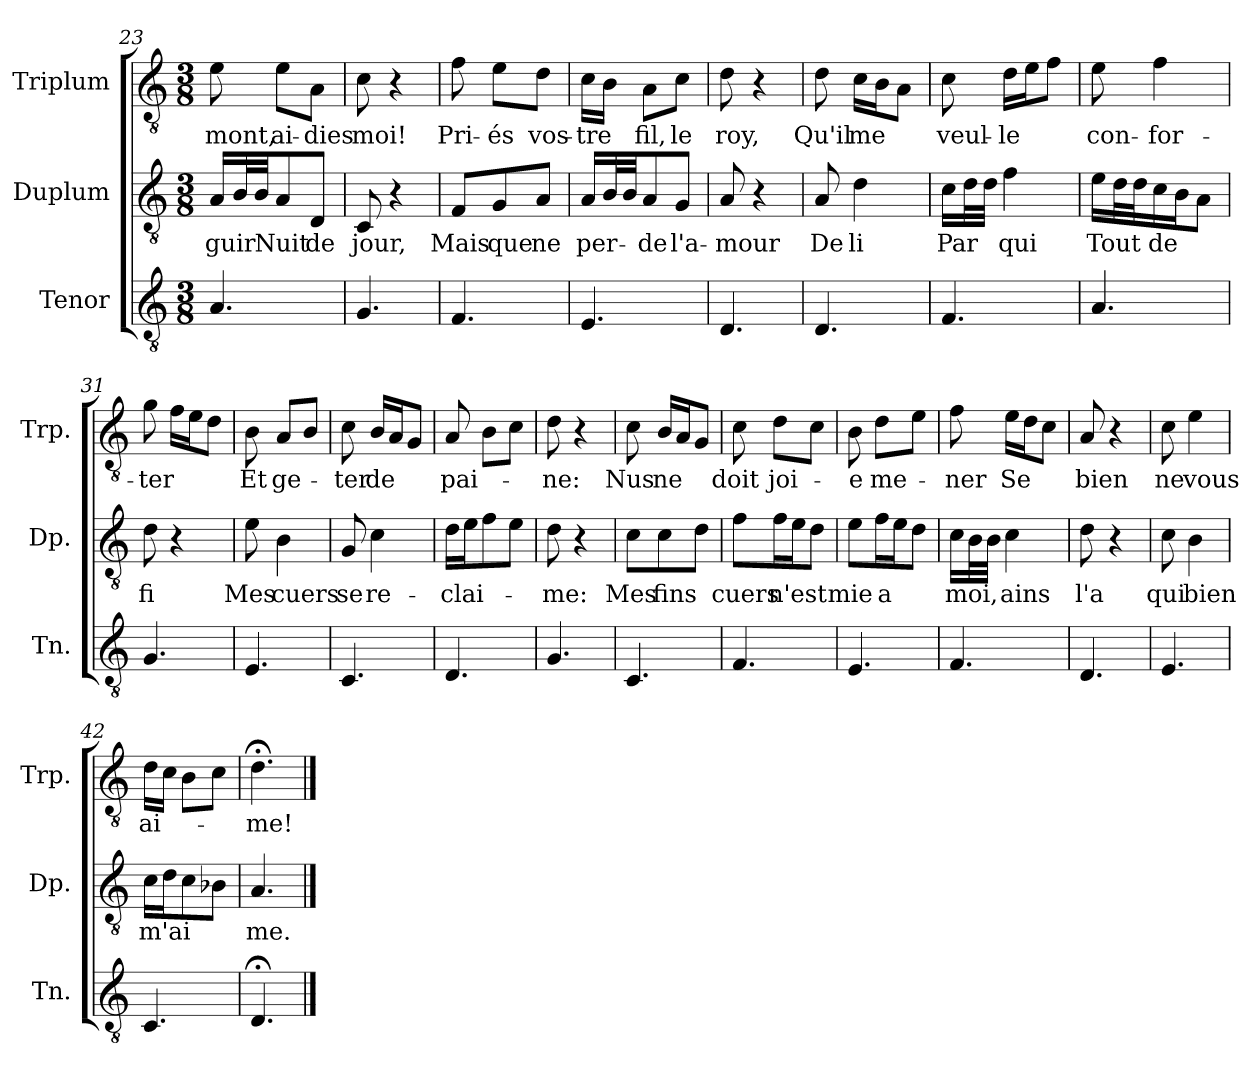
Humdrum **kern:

**kern	**kern	**text	**kern	**text
*part3	*part2	*part2	*part1	*part1
*staff3	*staff2	*staff2	*staff1	*staff1
*I"Tenor	*I"Duplum	*	*I"Triplum	*
*I'Tn.	*I'Dp.	*	*I'Trp.	*
*clefGv2	*clefGv2	*	*clefGv2	*
*k[]	*k[]	*	*k[]	*
*M3/8	*M3/8	*	*M3/8	*
=23	=23	=23	=23	=23
!	!	!LO:LY:b	!	!LO:LY:b
4.A/	16A/LL	-guir	8e\	mont,
*	*tremolo	*	*	*
.	32B/	.	.	.
.	32B/JJJ	.	.	.
*	*Xtremolo	*	*	*
!	!	!LO:LY:b	!	!LO:LY:b
.	8A/	Nuit	8e\L	ai-
!	!	!LO:LY:b	!	!LO:LY:b
.	8D/J	de	8A\J	-dies
=24	=24	=24	=24	=24
!	!	!LO:LY:b	!	!LO:LY:b
4.G/	8C/	jour,	8c\	moi!
.	4r	.	4r	.
=25	=25	=25	=25	=25
!	!	!LO:LY:b	!	!LO:LY:b
4.F/	8F/L	Mais	8f\	Pri-
!	!	!LO:LY:b	!	!LO:LY:b
.	8G/	que	8e\L	-és
!	!	!LO:LY:b	!	!LO:LY:b
.	8A/J	ne	8d\J	vos-
=26	=26	=26	=26	=26
!	!	!LO:LY:b	!	!LO:LY:b
4.E/	16A/LL	per-	16c\LL	-tre
*	*tremolo	*	*	*
.	32B/	.	16B\JJ	.
.	32B/JJJ	.	.	.
*	*Xtremolo	*	*	*
!	!	!LO:LY:b	!	!LO:LY:b
.	8A/	-de	8A\L	fil,
!	!	!LO:LY:b	!	!LO:LY:b
.	8G/J	l'a-	8c\J	le
=27	=27	=27	=27	=27
!	!	!LO:LY:b	!	!LO:LY:b
4.D/	8A/	-mour	8d\	roy,
.	4r	.	4r	.
!!LO:PB:g=z
=28	=28	=28	=28	=28
!	!	!LO:LY:b	!	!LO:LY:b
4.D/	8A/	De	8d\	Qu'il
!	!	!LO:LY:b	!	!LO:LY:b
.	4d\	li	16c\LL	me
.	.	.	16B\J	.
.	.	.	8A\J	.
=29	=29	=29	=29	=29
!	!	!LO:LY:b	!	!LO:LY:b
4.F/	16c\LL	Par	8c\	veul-
*	*tremolo	*	*	*
.	32d\	.	.	.
.	32d\JJJ	.	.	.
*	*Xtremolo	*	*	*
!	!	!LO:LY:b	!	!LO:LY:b
.	4f\	qui	16d\LL	-le
.	.	.	16e\J	.
.	.	.	8f\J	.
=30	=30	=30	=30	=30
!	!	!LO:LY:b	!	!LO:LY:b
4.A/	16e\LL	Tout	8e\	con-
*	*tremolo	*	*	*
.	32d\	.	.	.
.	32d\	.	.	.
*	*Xtremolo	*	*	*
!	!	!LO:LY:b	!	!LO:LY:b
.	16c\	de	4f\	-for-
.	16B\J	.	.	.
.	8A\J	.	.	.
=31	=31	=31	=31	=31
!	!	!LO:LY:b	!	!LO:LY:b
4.G/	8d\	fi	8g\	-ter
.	4r	.	16f\LL	.
.	.	.	16e\J	.
.	.	.	8d\J	.
=32	=32	=32	=32	=32
!	!	!LO:LY:b	!	!LO:LY:b
4.E/	8e\	Mes	8B\	Et
!	!	!LO:LY:b	!	!LO:LY:b
.	4B\	cuers	8A/L	ge-
.	.	.	8B/J	.
=33	=33	=33	=33	=33
!	!	!LO:LY:b	!	!LO:LY:b
4.C/	8G/	se	8c\	-ter
!	!	!LO:LY:b	!	!LO:LY:b
.	4c\	re-	16B/LL	de
.	.	.	16A/J	.
.	.	.	8G/J	.
=34	=34	=34	=34	=34
!	!	!LO:LY:b	!	!LO:LY:b
4.D/	16d\LL	-clai-	8A/	pai-
.	16e\J	.	.	.
.	8f\	.	8B\L	.
.	8e\J	.	8c\J	.
=35	=35	=35	=35	=35
!	!	!LO:LY:b	!	!LO:LY:b
4.G/	8d\	-me:	8d\	-ne:
.	4r	.	4r	.
=36	=36	=36	=36	=36
!	!	!LO:LY:b	!	!LO:LY:b
4.C/	8c\L	Mes	8c\	Nus
!	!	!LO:LY:b	!	!LO:LY:b
.	8c\	fins	16B/LL	ne
.	.	.	16A/J	.
.	8d\J	.	8G/J	.
!!LO:LB:g=z
=37	=37	=37	=37	=37
!	!	!LO:LY:b	!	!LO:LY:b
4.F/	8f\L	cuers	8c\	doit
!	!	!LO:LY:b	!	!LO:LY:b
.	16f\L	n'est	8d\L	joi-
.	16e\J	.	.	.
.	8d\J	.	8c\J	.
=38	=38	=38	=38	=38
!	!	!LO:LY:b	!	!LO:LY:b
4.E/	8e\L	mie	8B\	-e
!	!	!LO:LY:b	!	!LO:LY:b
.	16f\L	a	8d\L	me-
.	16e\J	.	.	.
.	8d\J	.	8e\J	.
=39	=39	=39	=39	=39
!	!	!LO:LY:b	!	!LO:LY:b
4.F/	16c\LL	moi,	8f\	-ner
*	*tremolo	*	*	*
.	32B\	.	.	.
.	32B\JJJ	.	.	.
*	*Xtremolo	*	*	*
!	!	!LO:LY:b	!	!LO:LY:b
.	4c\	ains	16e\LL	Se
.	.	.	16d\J	.
.	.	.	8c\J	.
=40	=40	=40	=40	=40
!	!	!LO:LY:b	!	!LO:LY:b
4.D/	8d\	l'a	8A/	bien
.	4r	.	4r	.
=41	=41	=41	=41	=41
!	!	!LO:LY:b	!	!LO:LY:b
4.E/	8c\	qui	8c\	ne
!	!	!LO:LY:b	!	!LO:LY:b
.	4B\	bien	4e\	vous
=42	=42	=42	=42	=42
!	!	!LO:LY:b	!	!LO:LY:b
4.C/	16c\LL	m'ai	16d\LL	ai-
.	16d\J	.	16c\JJ	.
.	8c\	.	8B\L	.
.	8B-X\J	.	8c\J	.
=43	=43	=43	=43	=43
!	!	!LO:LY:b	!	!LO:LY:b
4.D;</	4.A/	me.	4.d;<\	-me!
==	==	==	==	==
*-	*-	*-	*-	*-
